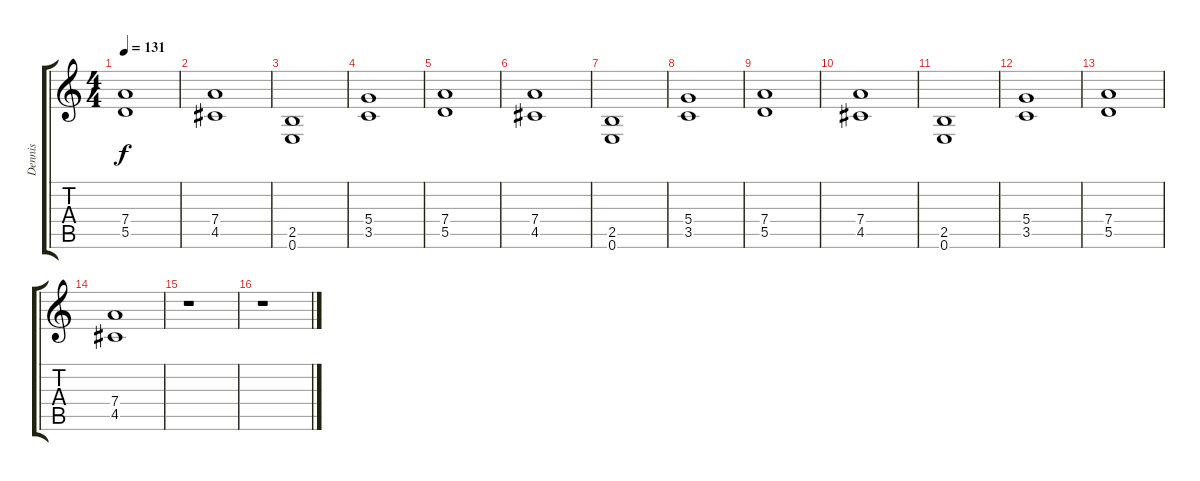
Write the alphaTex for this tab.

\track ("Dennis" "Dennis") {instrument distortionguitar}
\staff {score tabs}
\tuning (E4 B3 G3 D3 A2 E2) {hide}
\ts (4 4)
\tempo 131
\clef g2
\ks c
(7.4 5.5).1{dy f} |
(7.4 4.5).1 |
(2.5 0.6).1 |
(5.4 3.5).1 |
(7.4 5.5).1 |
(7.4 4.5).1 |
(2.5 0.6).1{volume 10} |
(5.4 3.5).1{volume 8} |
(7.4 5.5).1{volume 7} |
(7.4 4.5).1{volume 5} |
(2.5 0.6).1{volume 4} |
(5.4 3.5).1 |
(7.4 5.5).1 |
(7.4 4.5).1 |
r.1 |
r.1
